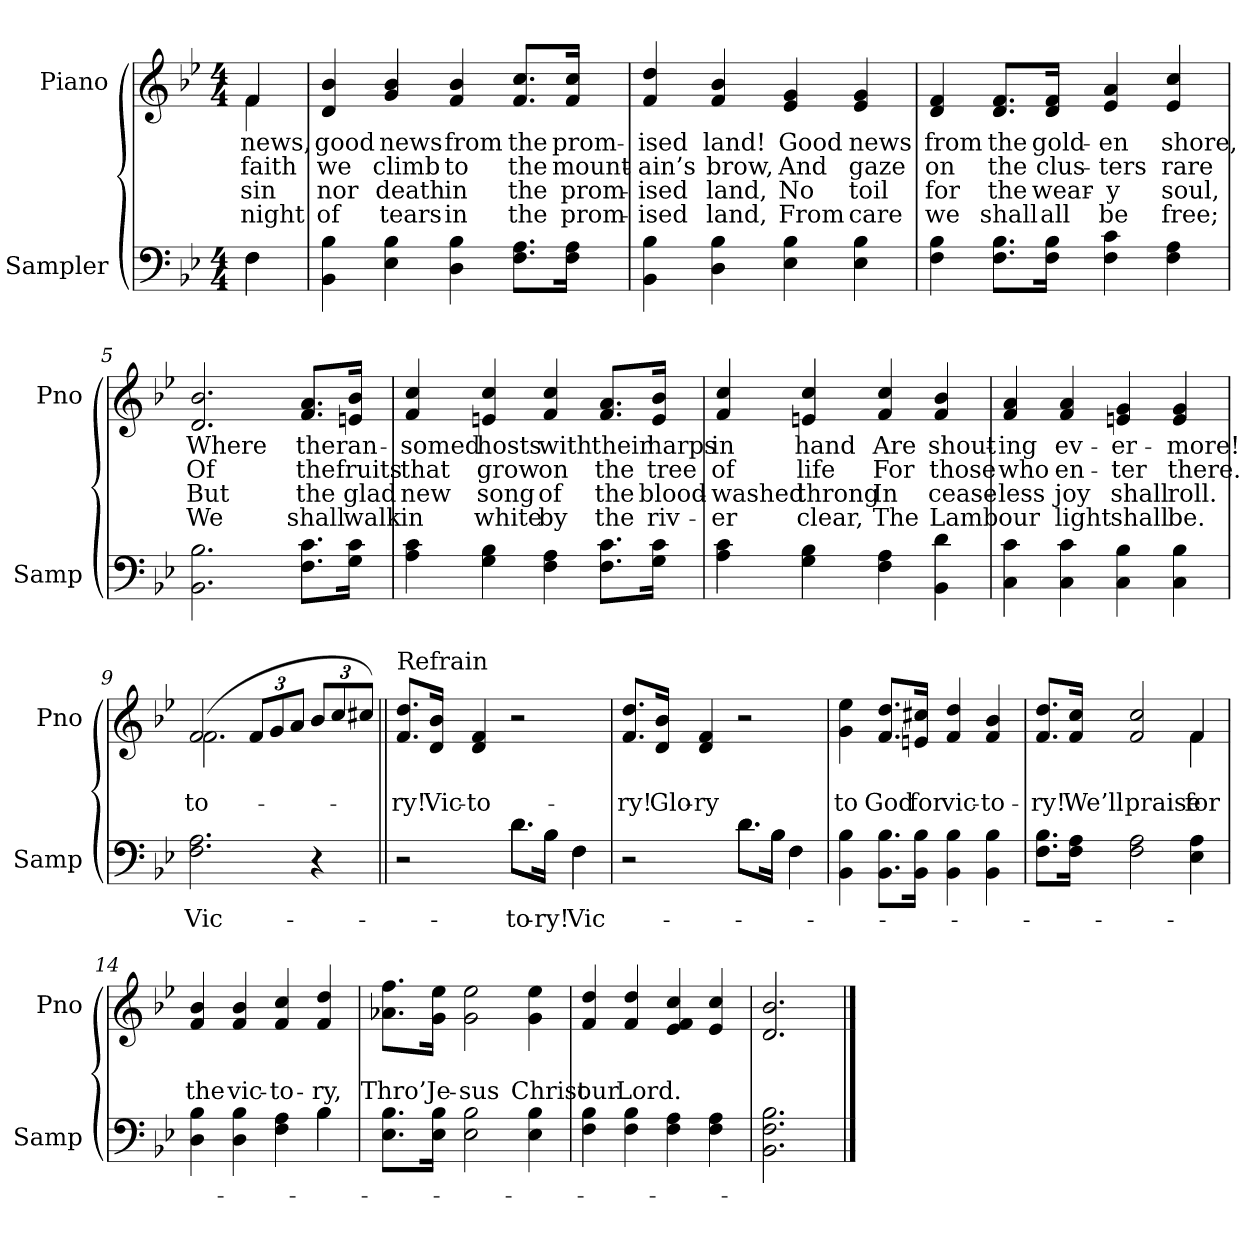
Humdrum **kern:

**kern	**text	**kern	**text	**text	**text	**text
*part2	*part2	*part1	*part1	*part1	*part1	*part1
*staff2	*staff2	*staff1	*staff1	*staff1	*staff1	*staff1
*I"Sampler	*	*I"Piano	*	*	*	*
*I'Samp	*	*I'Pno	*	*	*	*
*clefF4	*	*clefG2	*	*	*	*
*k[b-e-]	*	*k[b-e-]	*	*	*	*
*B-:	*	*B-:	*	*	*	*
*M4/4	*	*M4/4	*	*	*	*
=1	=1	=1	=1	=1	=1	=1
*^	*	*^	*	*	*	*
4F\	4F	.	4f/	4f	news,	faith	sin	night
*v	*v	*	*	*	*	*	*	*
*	*	*v	*v	*	*	*	*
=2	=2	=2	=2	=2	=2	=2
4BB- 4B-	.	4d 4b-	good	we	nor	of
4E- 4B-	.	4g 4b-	news	climb	death	tears
4D 4B-	.	4f 4b-	from	to	in	in
8.F\ 8.A\L	.	8.f/ 8.cc/L	the	the	the	the
16F\ 16A\Jk	.	16f/ 16cc/Jk	prom-	mount-	prom-	prom-
=3	=3	=3	=3	=3	=3	=3
4BB- 4B-	.	4f 4dd	-ised	-ain’s	-ised	-ised
4D 4B-	.	4f 4b-	land!	brow,	land,	land,
4E- 4B-	.	4e- 4g	Good	And	No	From
4E- 4B-	.	4e- 4g	news	gaze	toil	care
=4	=4	=4	=4	=4	=4	=4
4F 4B-	.	4d 4f	from	on	for	we
8.F\ 8.B-\L	.	8.d/ 8.f/L	the	the	the	shall
16F\ 16B-\Jk	.	16d/ 16f/Jk	gold-	clus-	wear-	all
4F 4c	.	4e- 4a	-en	-ters	-y	be
4F 4A	.	4e- 4cc	shore,	rare	soul,	free;
=5	=5	=5	=5	=5	=5	=5
2.BB- 2.B-	.	2.d 2.b-	Where	Of	But	We
8.F\ 8.c\L	.	8.f/ 8.a/L	the	the	the	shall
16G\ 16c\Jk	.	16en/ 16b-/Jk	ran-	fruits	glad	walk
=6	=6	=6	=6	=6	=6	=6
4A 4c	.	4f 4cc	-somed	that	new	in
4G 4B-	.	4en 4cc	hosts	grow	song	white
4F 4A	.	4f 4cc	with	on	of	by
8.F\ 8.c\L	.	8.f/ 8.a/L	their	the	the	the
16G\ 16c\Jk	.	16e/ 16b-/Jk	harps	tree	blood-	riv-
=7	=7	=7	=7	=7	=7	=7
4A 4c	.	4f 4cc	in	of	-washed	-er
4G 4B-	.	4en 4cc	hand	life	throng	clear,
4F 4A	.	4f 4cc	Are	For	In	The
4BB- 4d	.	4f 4b-	shout-	those	cease-	Lamb
=8	=8	=8	=8	=8	=8	=8
4C 4c	.	4f 4a	-ing	who	-less	our
4C 4c	.	4f 4a	ev-	en-	joy	light
4C 4B-	.	4en 4g	-er-	-ter	shall	shall
4C 4B-	.	4e 4g	-more!	there.	roll.	be.
=9	=9	=9	=9	=9	=9	=9
*	*	*^	*	*	*	*
2.F 2.A	Vic-	(2f/	2.f	.	-to-	.	.
.	.	12f/L	.	.	.	.	.
.	.	12g/	.	.	.	.	.
.	.	12a/J	.	.	.	.	.
4r	.	12b-/L	4ryy	.	.	.	.
.	.	12cc/	.	.	.	.	.
.	.	12cc#X/J)	.	.	.	.	.
*	*	*v	*v	*	*	*	*
=10||	=10||	=10||	=10||	=10||	=10||	=10||
*^	*	*	*	*	*	*
!	!	!	!LO:TX:t=Refrain	!	!	!	!
2r	2ryy	.	8.f/ 8.dd/L	.	-ry!	.	.
.	.	.	16d/ 16b-/Jk	.	Vic-	.	.
.	.	.	4d 4f	.	-to-	.	.
8.d\L	8.d\L	-to-	2r	.	.	.	.
16B-\Jk	16B-\Jk	-ry!	.	.	.	.	.
4F\	4F	Vic-	.	.	.	.	.
=11	=11	=11	=11	=11	=11	=11	=11
2r	2ryy	.	8.f/ 8.dd/L	.	-ry!	.	.
.	.	.	16d/ 16b-/Jk	.	Glo-	.	.
.	.	.	4d 4f	.	-ry	.	.
8.d\L	8.d\L	.	2r	.	.	.	.
16B-\Jk	16B-\Jk	.	.	.	.	.	.
4F\	4F	.	.	.	.	.	.
*v	*v	*	*	*	*	*	*
=12	=12	=12	=12	=12	=12	=12
4BB- 4B-	.	4g 4ee-	.	to	.	.
8.BB-\ 8.B-\L	.	8.f/ 8.dd/L	.	God	.	.
16BB-\ 16B-\Jk	.	16en/ 16cc#X/Jk	.	for	.	.
4BB- 4B-	.	4f 4dd	.	vic-	.	.
4BB- 4B-	.	4f 4b-	.	-to-	.	.
=13	=13	=13	=13	=13	=13	=13
*	*	*^	*	*	*	*
8.F\ 8.B-\L	.	8.f/ 8.dd/L	2.ryy	.	-ry!	.	.
16F\ 16A\Jk	.	16f/ 16cc/Jk	.	.	We’ll	.	.
2F 2A	.	2f 2cc	.	.	praise	.	.
4E- 4A	.	4f/	4f	.	for	.	.
*	*	*v	*v	*	*	*	*
=14	=14	=14	=14	=14	=14	=14
*^	*	*	*	*	*	*
4D 4B-	2.ryy	.	4f 4b-	.	the	.	.
4D 4B-	.	.	4f 4b-	.	vic-	.	.
4F 4A	.	.	4f 4cc	.	-to-	.	.
4B-\	4B-	.	4f 4dd	.	-ry,	.	.
*v	*v	*	*	*	*	*	*
=15	=15	=15	=15	=15	=15	=15
8.E-\ 8.B-\L	.	8.a-X\ 8.ff\L	.	Thro’	.	.
16E-\ 16B-\Jk	.	16g\ 16ee-\Jk	.	Je-	.	.
2E- 2B-	.	2g 2ee-	.	-sus	.	.
4E- 4B-	.	4g 4ee-	.	Christ	.	.
=16	=16	=16	=16	=16	=16	=16
4F 4B-	.	4f 4dd	.	our	.	.
4F 4B-	.	4f 4dd	.	Lord.	.	.
4F 4A	.	4e- 4f 4cc	.	.	.	.
4F 4A	.	4e- 4cc	.	.	.	.
=17	=17	=17	=17	=17	=17	=17
2.BB- 2.F 2.B-	.	2.d 2.b-	.	.	.	.
==	==	==	==	==	==	==
*-	*-	*-	*-	*-	*-	*-
